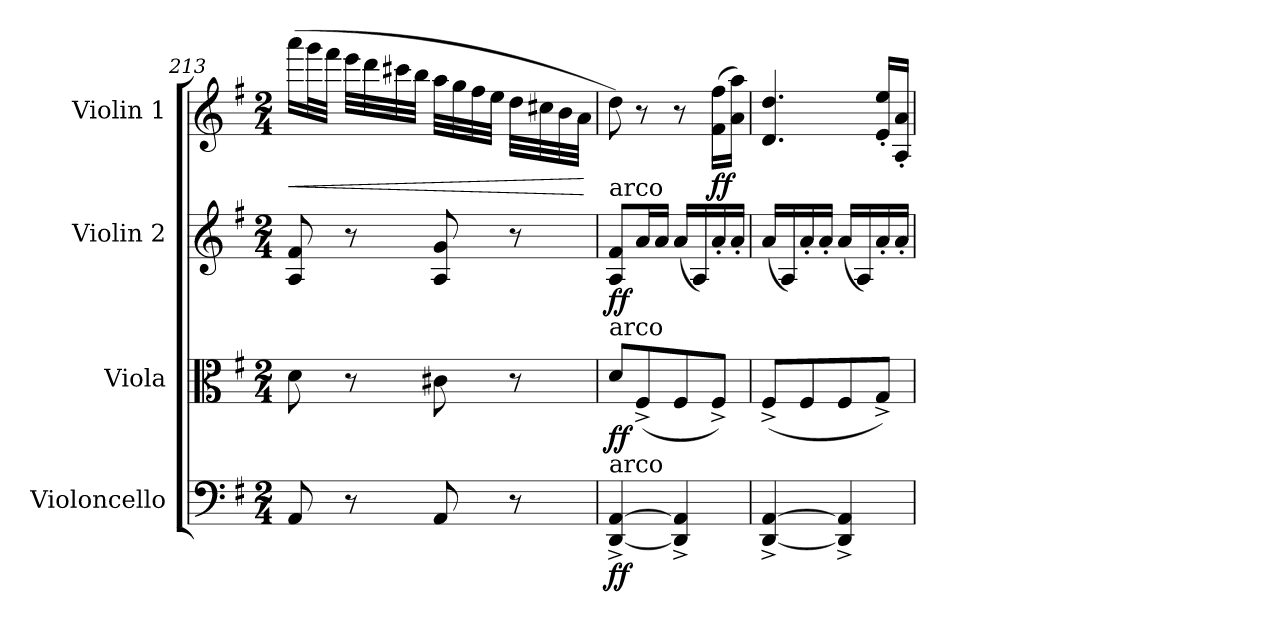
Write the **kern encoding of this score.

**kern	**dynam	**kern	**dynam	**kern	**dynam	**kern	**dynam
*part4	*part4	*part3	*part3	*part2	*part2	*part1	*part1
*staff4	*staff4	*staff3	*staff3	*staff2	*staff2	*staff1	*staff1
*I"Violoncello	*	*I"Viola	*	*I"Violin 2	*	*I"Violin 1	*
*I'Vc	*	*I'Vla	*	*I'Vln	*	*I'Vln	*
*clefF4	*	*clefC3	*	*clefG2	*	*clefG2	*
*k[f#]	*	*k[f#]	*	*k[f#]	*	*k[f#]	*
*M2/4	*	*M2/4	*	*M2/4	*	*M2/4	*
=213	=213	=213	=213	=213	=213	=213	=213
!	!	!	!	!	!	!	!LO:HP:b
8AA/	.	8d\	.	8A/ 8f#/	.	(16aaa\LL	<
.	.	.	.	.	.	32ggg\L	.
.	.	.	.	.	.	32fff#\JJJ	.
8r	.	8r	.	8r	.	32eee\LLL	.
.	.	.	.	.	.	32ddd\	.
.	.	.	.	.	.	32ccc#X\	.
.	.	.	.	.	.	32bb\JJJ	.
8AA/	.	8c#X\	.	8A/ 8g/	.	32aa\LLL	.
.	.	.	.	.	.	32gg\	.
.	.	.	.	.	.	32ff#\	.
.	.	.	.	.	.	32ee\JJJ	.
8r	.	8r	.	8r	.	32dd\LLL	.
.	.	.	.	.	.	32cc#X\	.
.	.	.	.	.	.	32b\	.
.	.	.	.	.	.	32a\JJJ	.
.	.	.	.	.	.	.	[
=214	=214	=214	=214	=214	=214	=214	=214
!	!	!	!	!LO:TX:a:t=arco	!	!	!
!	!	!LO:TX:a:t=arco	!	!	!	!	!
!LO:TX:a:t=arco	!	!	!	!	!	!	!
!	!LO:DY:b	!	!LO:DY:b	!	!LO:DY:b	!	!
[4DD/^ [4AA/^	ff	8d/L	ff	8A/ 8f#/L	ff	8dd\)	.
.	.	(<8F#^/	.	16a/L	.	8r	.
.	.	.	.	16a/JJ	.	.	.
4DD/]^ 4AA/]^	.	8F#/	.	(16a/LL	.	8r	.
.	.	.	.	16A/)	.	.	.
!	!	!	!	!	!	!	!LO:DY:b
.	.	8F#^/J)	.	16a'/	.	(16f#\ 16ff#\LL	ff
.	.	.	.	16a'/JJ	.	16a\ 16aa\JJ)	.
!!LO:LB:g=z
=215	=215	=215	=215	=215	=215	=215	=215
[4DD/^ [4AA/^	.	(<8F#^/L	.	(16a/LL	.	4.d/ 4.dd/	.
.	.	.	.	16A/)	.	.	.
.	.	8F#/	.	16a'/	.	.	.
.	.	.	.	16a'/JJ	.	.	.
4DD/]^ 4AA/]^	.	8F#/	.	(16a/LL	.	.	.
.	.	.	.	16A/)	.	.	.
.	.	8G^/J)	.	16a'/	.	16e/' 16ee/'LL	.
.	.	.	.	16a'/JJ	.	16A/' 16a/'JJ	.
=	=	=	=	=	=	=	=
*-	*-	*-	*-	*-	*-	*-	*-
